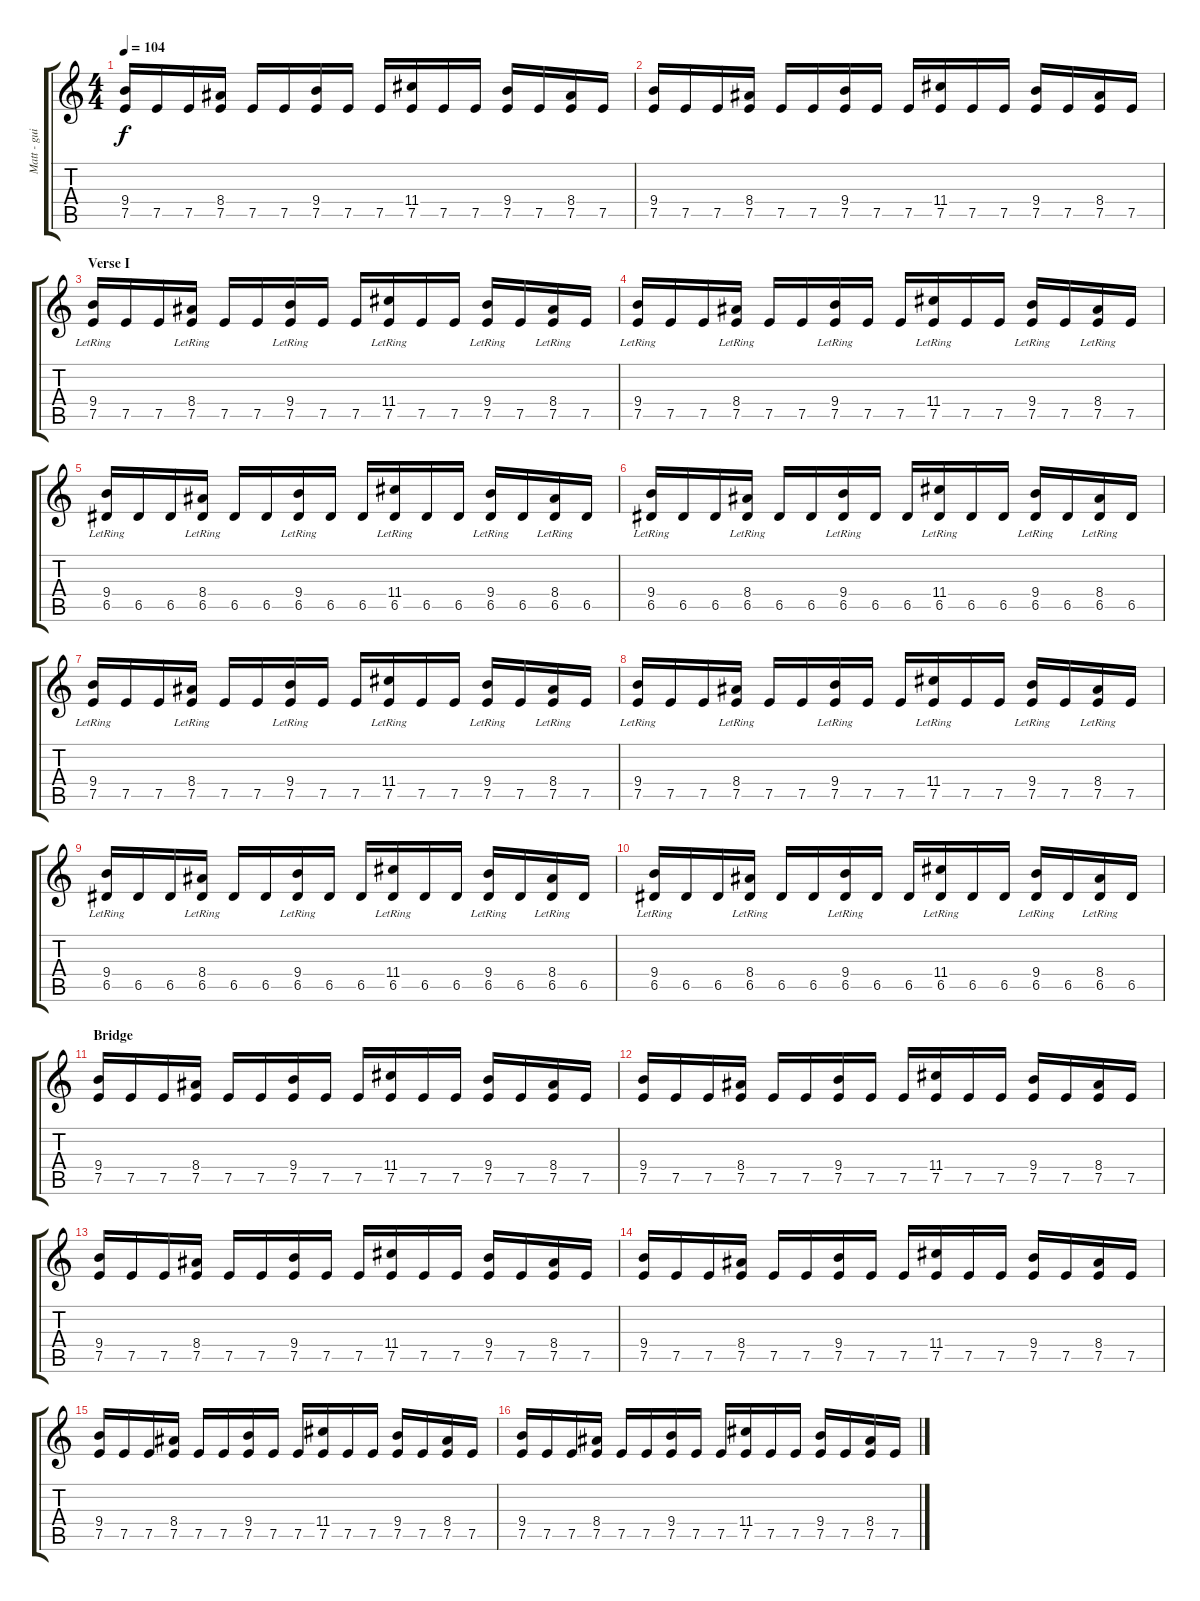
\track ("Matt - guitar" "Matt - gui") {instrument overdrivenguitar}
\staff {score tabs}
\tuning (E4 B3 G3 D3 A2 E2) {hide}
\ts (4 4)
\tempo 104
\clef g2
\ks c
(9.4 7.5).16{dy f} 7.5.16 7.5.16 (8.4 7.5).16 7.5.16 7.5.16 (9.4 7.5).16 7.5.16 7.5.16 (11.4 7.5).16 7.5.16 7.5.16 (9.4 7.5).16 7.5.16 (8.4 7.5).16 7.5.16 |
(9.4 7.5).16 7.5.16 7.5.16 (8.4 7.5).16 7.5.16 7.5.16 (9.4 7.5).16 7.5.16 7.5.16 (11.4 7.5).16 7.5.16 7.5.16 (9.4 7.5).16 7.5.16 (8.4 7.5).16 7.5.16 |
\section ("" "Verse I")
(9.4{lr} 7.5).16 7.5.16 7.5.16 (8.4{lr} 7.5).16 7.5.16 7.5.16 (9.4{lr} 7.5).16 7.5.16 7.5.16 (11.4{lr} 7.5).16 7.5.16 7.5.16 (9.4{lr} 7.5).16 7.5.16 (8.4{lr} 7.5).16 7.5.16 |
(9.4{lr} 7.5).16 7.5.16 7.5.16 (8.4{lr} 7.5).16 7.5.16 7.5.16 (9.4{lr} 7.5).16 7.5.16 7.5.16 (11.4{lr} 7.5).16 7.5.16 7.5.16 (9.4{lr} 7.5).16 7.5.16 (8.4{lr} 7.5).16 7.5.16 |
(9.4{lr} 6.5).16 6.5.16 6.5.16 (8.4{lr} 6.5).16 6.5.16 6.5.16 (9.4{lr} 6.5).16 6.5.16 6.5.16 (11.4{lr} 6.5).16 6.5.16 6.5.16 (9.4{lr} 6.5).16 6.5.16 (8.4{lr} 6.5).16 6.5.16 |
(9.4{lr} 6.5).16 6.5.16 6.5.16 (8.4{lr} 6.5).16 6.5.16 6.5.16 (9.4{lr} 6.5).16 6.5.16 6.5.16 (11.4{lr} 6.5).16 6.5.16 6.5.16 (9.4{lr} 6.5).16 6.5.16 (8.4{lr} 6.5).16 6.5.16 |
(9.4{lr} 7.5).16 7.5.16 7.5.16 (8.4{lr} 7.5).16 7.5.16 7.5.16 (9.4{lr} 7.5).16 7.5.16 7.5.16 (11.4{lr} 7.5).16 7.5.16 7.5.16 (9.4{lr} 7.5).16 7.5.16 (8.4{lr} 7.5).16 7.5.16 |
(9.4{lr} 7.5).16 7.5.16 7.5.16 (8.4{lr} 7.5).16 7.5.16 7.5.16 (9.4{lr} 7.5).16 7.5.16 7.5.16 (11.4{lr} 7.5).16 7.5.16 7.5.16 (9.4{lr} 7.5).16 7.5.16 (8.4{lr} 7.5).16 7.5.16 |
(9.4{lr} 6.5).16 6.5.16 6.5.16 (8.4{lr} 6.5).16 6.5.16 6.5.16 (9.4{lr} 6.5).16 6.5.16 6.5.16 (11.4{lr} 6.5).16 6.5.16 6.5.16 (9.4{lr} 6.5).16 6.5.16 (8.4{lr} 6.5).16 6.5.16 |
(9.4{lr} 6.5).16 6.5.16 6.5.16 (8.4{lr} 6.5).16 6.5.16 6.5.16 (9.4{lr} 6.5).16 6.5.16 6.5.16 (11.4{lr} 6.5).16 6.5.16 6.5.16 (9.4{lr} 6.5).16 6.5.16 (8.4{lr} 6.5).16 6.5.16 |
\section ("" "Bridge")
(9.4 7.5).16 7.5.16 7.5.16 (8.4 7.5).16 7.5.16 7.5.16 (9.4 7.5).16 7.5.16 7.5.16 (11.4 7.5).16 7.5.16 7.5.16 (9.4 7.5).16 7.5.16 (8.4 7.5).16 7.5.16 |
(9.4 7.5).16 7.5.16 7.5.16 (8.4 7.5).16 7.5.16 7.5.16 (9.4 7.5).16 7.5.16 7.5.16 (11.4 7.5).16 7.5.16 7.5.16 (9.4 7.5).16 7.5.16 (8.4 7.5).16 7.5.16 |
(9.4 7.5).16 7.5.16 7.5.16 (8.4 7.5).16 7.5.16 7.5.16 (9.4 7.5).16 7.5.16 7.5.16 (11.4 7.5).16 7.5.16 7.5.16 (9.4 7.5).16 7.5.16 (8.4 7.5).16 7.5.16 |
(9.4 7.5).16 7.5.16 7.5.16 (8.4 7.5).16 7.5.16 7.5.16 (9.4 7.5).16 7.5.16 7.5.16 (11.4 7.5).16 7.5.16 7.5.16 (9.4 7.5).16 7.5.16 (8.4 7.5).16 7.5.16 |
(9.4 7.5).16 7.5.16 7.5.16 (8.4 7.5).16 7.5.16 7.5.16 (9.4 7.5).16 7.5.16 7.5.16 (11.4 7.5).16 7.5.16 7.5.16 (9.4 7.5).16 7.5.16 (8.4 7.5).16 7.5.16 |
(9.4 7.5).16 7.5.16 7.5.16 (8.4 7.5).16 7.5.16 7.5.16 (9.4 7.5).16 7.5.16 7.5.16 (11.4 7.5).16 7.5.16 7.5.16 (9.4 7.5).16 7.5.16 (8.4 7.5).16 7.5.16
